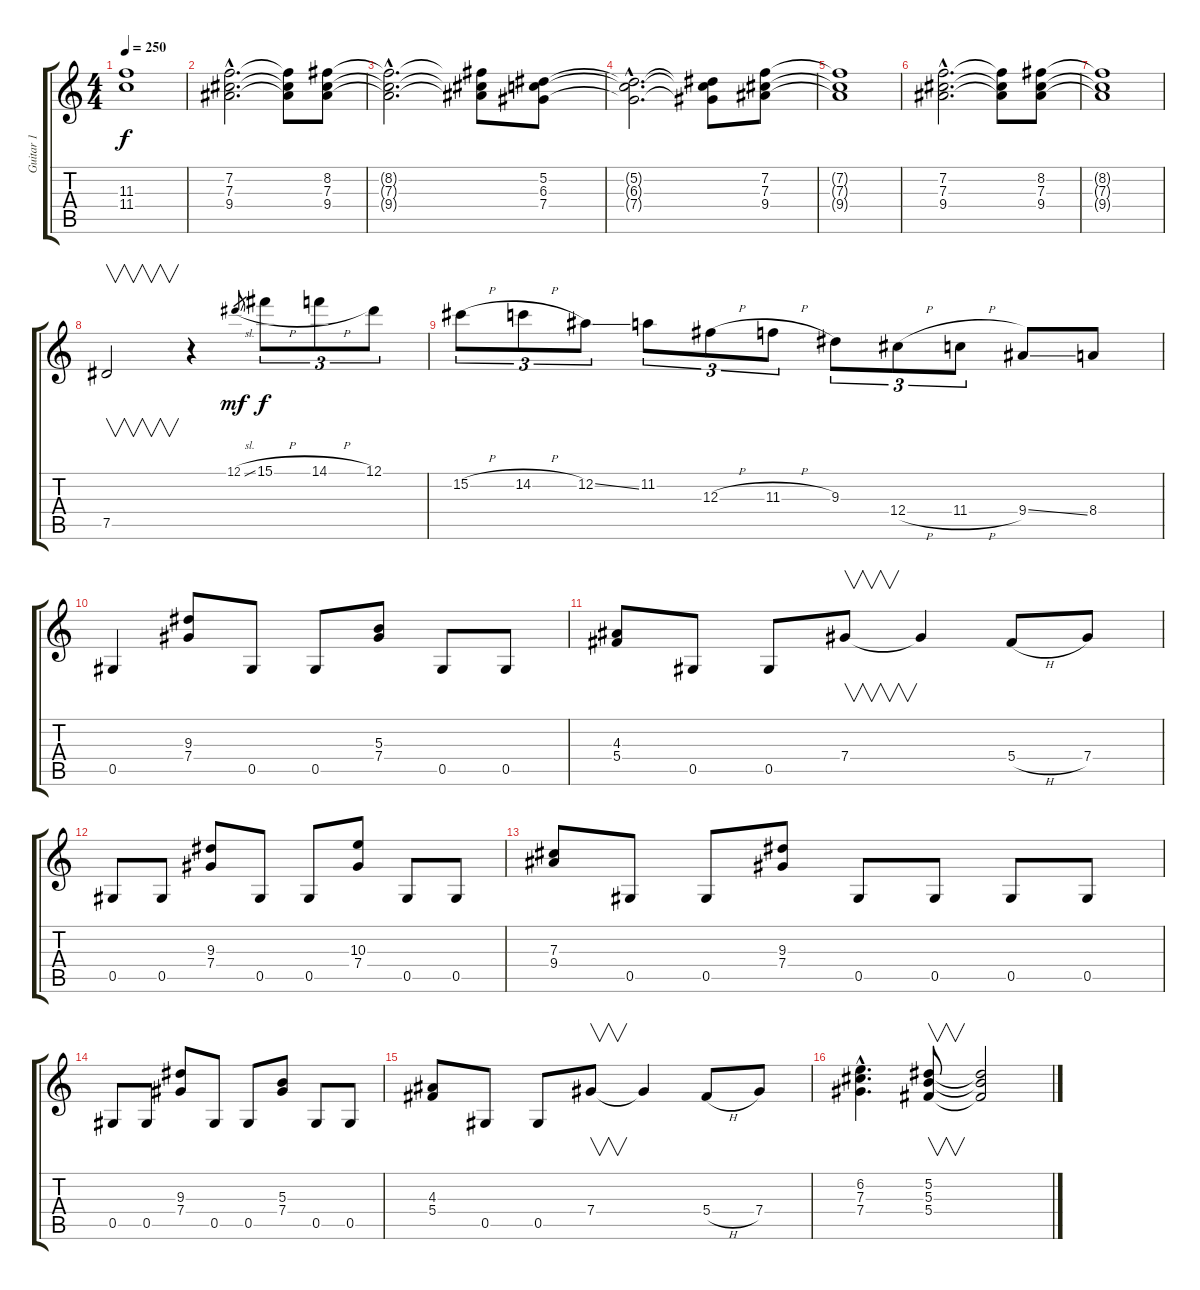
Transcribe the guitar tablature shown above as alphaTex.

\track ("Guitar 1" "Guitar 1") {instrument overdrivenguitar}
\staff {score tabs}
\tuning (Eb4 Bb3 Gb3 Db3 Ab2 Eb2) {hide}
\ts (4 4)
\tempo 250
\clef g2
\ks c
(11.3 11.4).1{dy f} |
(7.2{hac} 7.3{hac} 9.4{hac}).2{d} (7.2{t} 7.3{t} 9.4{t}).8 (8.2 7.3 9.4).8 |
(8.2{hac t} 7.3{hac t} 9.4{hac t}).2{d} (8.2{t} 7.3{t} 9.4{t}).8 (5.2 6.3 7.4).8 |
(5.2{hac t} 6.3{hac t} 7.4{hac t}).2{d} (5.2{t} 6.3{t} 7.4{t}).8 (7.2 7.3 9.4).8 |
(7.2{t} 7.3{t} 9.4{t}).1 |
(7.2{hac} 7.3{hac} 9.4{hac}).2{d} (7.2{t} 7.3{t} 9.4{t}).8 (8.2 7.3 9.4).8 |
(8.2{t} 7.3{t} 9.4{t}).1 |
7.5.2{v} r.4 12.1{sl}.8{gr dy mf} 15.1{h}.8{tu (3 2) dy f} 14.1{h}.8{tu (3 2)} 12.1.8{tu (3 2)} |
15.2{h}.8{tu (3 2)} 14.2{h}.8{tu (3 2)} 12.2{ss}.8{tu (3 2)} 11.2.8{tu (3 2)} 12.3{h}.8{tu (3 2)} 11.3{h}.8{tu (3 2)} 9.3.8{tu (3 2)} 12.4{h}.8{tu (3 2)} 11.4{h}.8{tu (3 2)} 9.4{ss}.8 8.4.8 |
0.5.4 (9.3 7.4).8 0.5.8 0.5.8 (5.3 7.4).8 0.5.8 0.5.8 |
(4.3 5.4).8 0.5.8 0.5.8 7.4.8{v} 7.4{t}.4 5.4{h}.8 7.4.8 |
0.5.8 0.5.8 (9.3 7.4).8 0.5.8 0.5.8 (10.3 7.4).8 0.5.8 0.5.8 |
(7.3 9.4).8 0.5.8 0.5.8 (9.3 7.4).8 0.5.8 0.5.8 0.5.8 0.5.8 |
0.5.8 0.5.8 (9.3 7.4).8 0.5.8 0.5.8 (5.3 7.4).8 0.5.8 0.5.8 |
(4.3 5.4).8 0.5.8 0.5.8 7.4.8{v} 7.4{t}.4 5.4{h}.8 7.4.8 |
(6.2{hac} 7.3{hac} 7.4{hac}).4{d} (5.2 5.3 5.4).8{v} (5.2{t} 5.3{t} 5.4{t}).2
